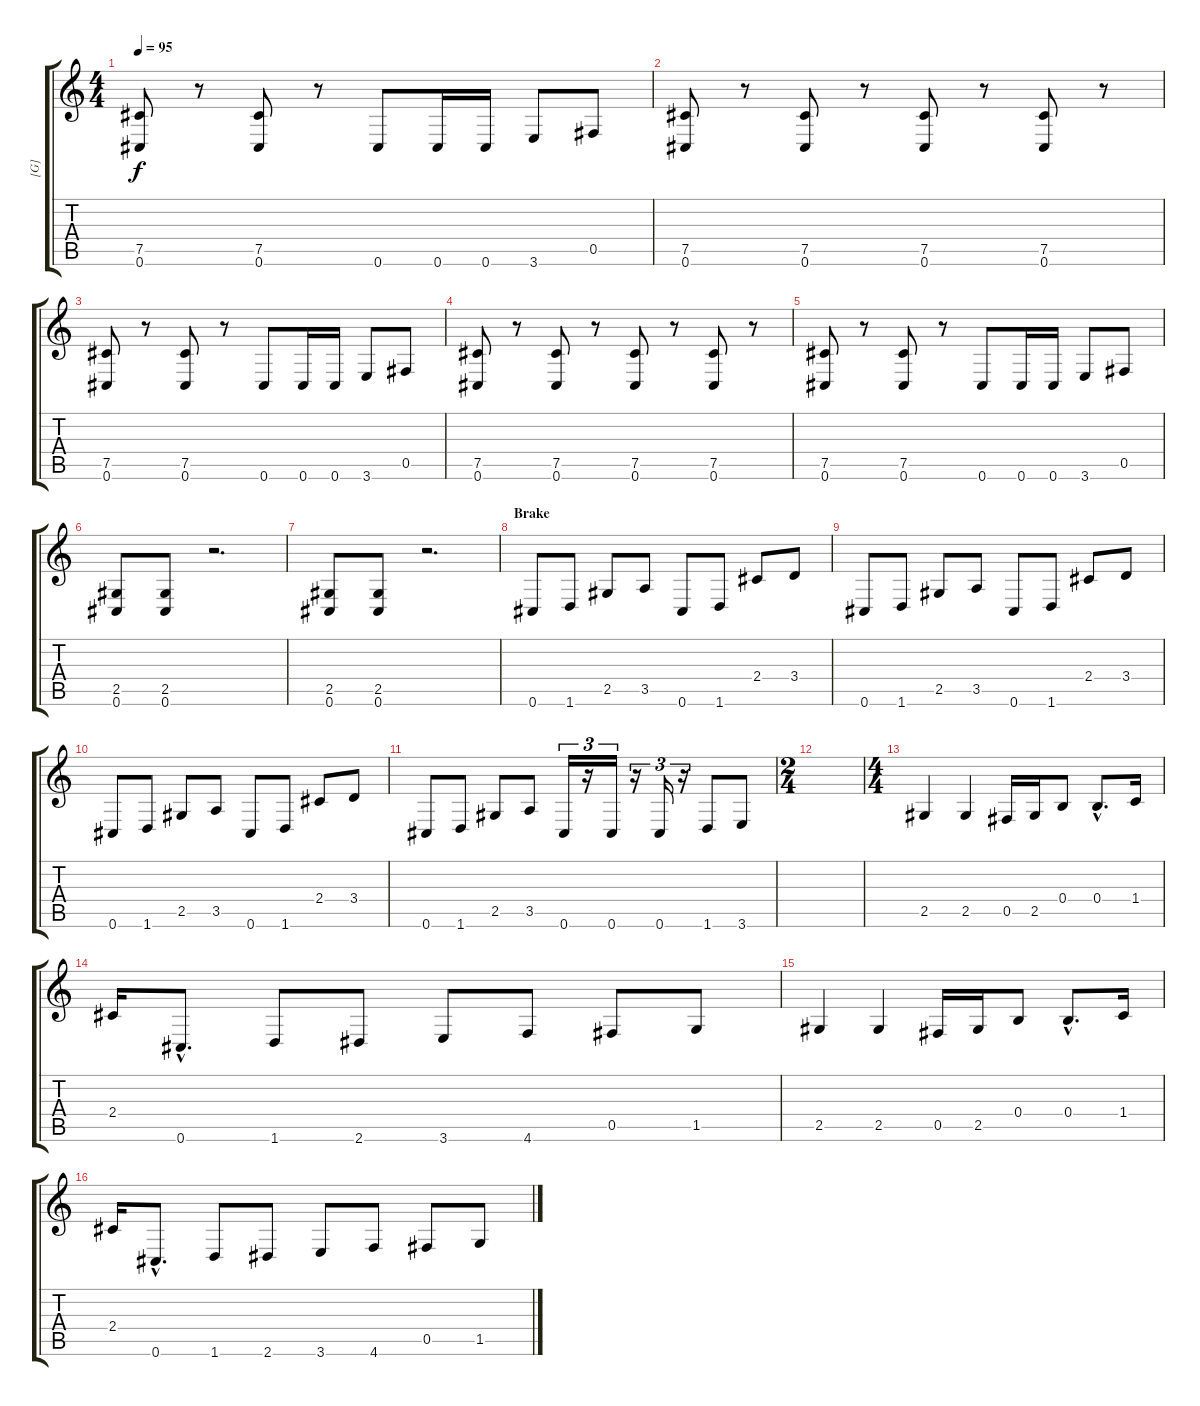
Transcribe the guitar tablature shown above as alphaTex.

\track ("[G]" "[G]") {instrument distortionguitar}
\staff {score tabs}
\tuning (Db4 Ab3 E3 B2 Gb2 Db2) {hide}
\ts (4 4)
\tempo 95
\clef g2
\ks c
(7.5 0.6).8{dy f} r.8 (7.5 0.6).8 r.8 0.6.8 0.6.16 0.6.16 3.6.8 0.5.8 |
(7.5 0.6).8 r.8 (7.5 0.6).8 r.8 (7.5 0.6).8 r.8 (7.5 0.6).8 r.8 |
(7.5 0.6).8 r.8 (7.5 0.6).8 r.8 0.6.8 0.6.16 0.6.16 3.6.8 0.5.8 |
(7.5 0.6).8 r.8 (7.5 0.6).8 r.8 (7.5 0.6).8 r.8 (7.5 0.6).8 r.8 |
(7.5 0.6).8 r.8 (7.5 0.6).8 r.8 0.6.8 0.6.16 0.6.16 3.6.8 0.5.8 |
(2.5 0.6).8 (2.5 0.6).8 r.2{d} |
(2.5 0.6).8 (2.5 0.6).8 r.2{d} |
\section ("" "Brake")
0.6.8 1.6.8 2.5.8 3.5.8 0.6.8 1.6.8 2.4.8 3.4.8 |
0.6.8 1.6.8 2.5.8 3.5.8 0.6.8 1.6.8 2.4.8 3.4.8 |
0.6.8 1.6.8 2.5.8 3.5.8 0.6.8 1.6.8 2.4.8 3.4.8 |
0.6.8 1.6.8 2.5.8 3.5.8 0.6.16{tu (3 2)} r.16{tu (3 2)} 0.6.16{tu (3 2)} r.16{tu (3 2)} 0.6.16{tu (3 2)} r.16{tu (3 2)} 1.6.8 3.6.8 |
\ts (2 4)
|
\ts (4 4)
2.5.4 2.5.4 0.5.16 2.5.16 0.4.8 0.4{hac}.8{d} 1.4.16 |
2.4.16 0.6{hac}.8{d} 1.6.8 2.6.8 3.6.8 4.6.8 0.5.8 1.5.8 |
2.5.4 2.5.4 0.5.16 2.5.16 0.4.8 0.4{hac}.8{d} 1.4.16 |
2.4.16 0.6{hac}.8{d} 1.6.8 2.6.8 3.6.8 4.6.8 0.5.8 1.5.8
